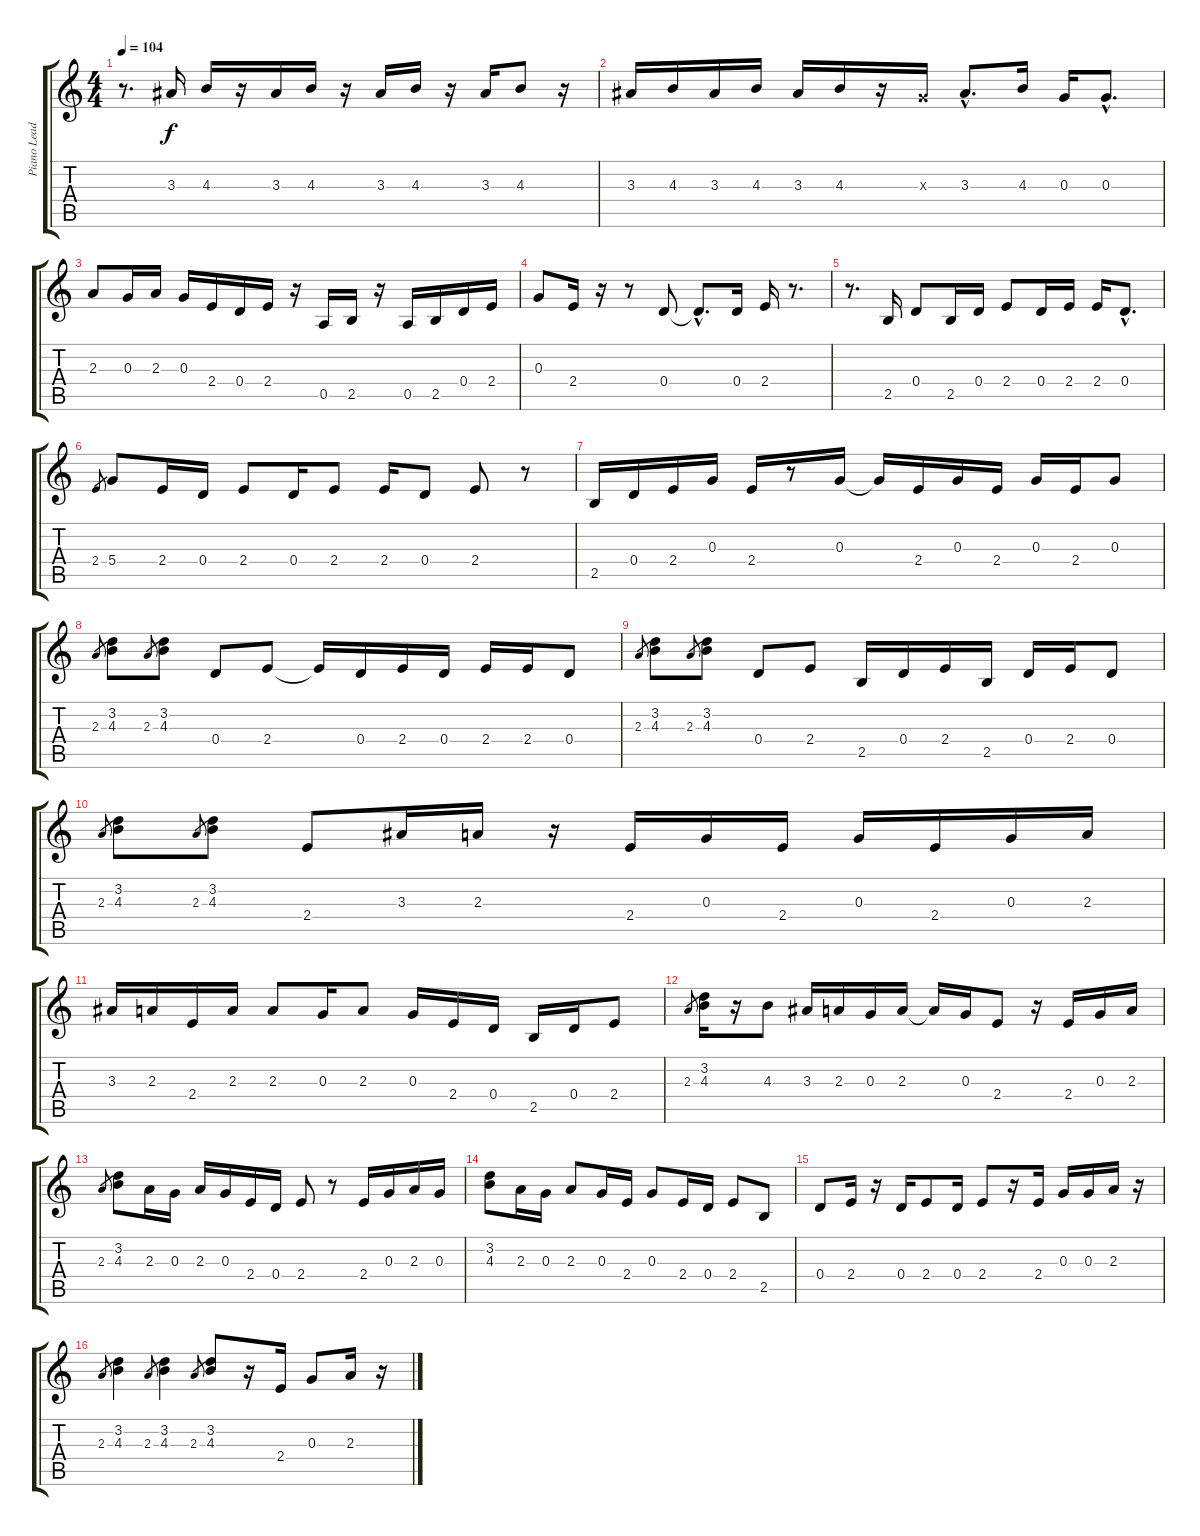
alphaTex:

\track ("Piano Lead" "Piano Lead") {instrument electricpiano1}
\staff {score tabs}
\tuning (E5 B4 G4 D4 A3 E3) {hide}
\ts (4 4)
\tempo 104
\clef g2
\ks c
r.8{d dy f} 3.3.16 4.3.16 r.16 3.3.16 4.3.16 r.16 3.3.16 4.3.16 r.16 3.3.16 4.3.8 r.16 |
3.3.16 4.3.16 3.3.16 4.3.16 3.3.16 4.3.16 r.16 0.3{x}.16 3.3{hac}.8{d} 4.3.16 0.3.16 0.3{hac}.8{d} |
2.3.8 0.3.16 2.3.16 0.3.16 2.4.16 0.4.16 2.4.16 r.16 0.5.16 2.5.16 r.16 0.5.16 2.5.16 0.4.16 2.4.16 |
0.3.8 2.4.16 r.16 r.8 0.4.8 0.4{hac t}.8{d} 0.4.16 2.4.16 r.8{d} |
r.8{d} 2.5.16 0.4.8 2.5.16 0.4.16 2.4.8 0.4.16 2.4.16 2.4.16 0.4{hac}.8{d} |
2.4.8{gr} 5.4.8 2.4.16 0.4.16 2.4.8 0.4.16 2.4.8 2.4.16 0.4.8 2.4.8 r.8 |
2.5.16 0.4.16 2.4.16 0.3.16 2.4.16 r.8 0.3.16 0.3{t}.16 2.4.16 0.3.16 2.4.16 0.3.16 2.4.16 0.3.8 |
2.3.8{gr} (3.2 4.3).8 2.3.8{gr} (3.2 4.3).8 0.4.8 2.4.8 2.4{t}.16 0.4.16 2.4.16 0.4.16 2.4.16 2.4.16 0.4.8 |
2.3.8{gr} (3.2 4.3).8 2.3.8{gr} (3.2 4.3).8 0.4.8 2.4.8 2.5.16 0.4.16 2.4.16 2.5.16 0.4.16 2.4.16 0.4.8 |
2.3.8{gr} (3.2 4.3).8 2.3.8{gr} (3.2 4.3).8 2.4.8 3.3.16 2.3.16 r.16 2.4.16 0.3.16 2.4.16 0.3.16 2.4.16 0.3.16 2.3.16 |
3.3.16 2.3.16 2.4.16 2.3.16 2.3.8 0.3.16 2.3.8 0.3.16 2.4.16 0.4.16 2.5.16 0.4.16 2.4.8 |
2.3.8{gr} (3.2 4.3).16 r.16 4.3.8 3.3.16 2.3.16 0.3.16 2.3.16 2.3{t}.16 0.3.16 2.4.8 r.16 2.4.16 0.3.16 2.3.16 |
2.3.8{gr} (3.2 4.3).8 2.3.16 0.3.16 2.3.16 0.3.16 2.4.16 0.4.16 2.4.8 r.8 2.4.16 0.3.16 2.3.16 0.3.16 |
(3.2 4.3).8 2.3.16 0.3.16 2.3.8 0.3.16 2.4.16 0.3.8 2.4.16 0.4.16 2.4.8 2.5.8 |
0.4.8 2.4.16 r.16 0.4.16 2.4.8 0.4.16 2.4.8 r.16 2.4.16 0.3.16 0.3.16 2.3.16 r.16 |
2.3.8{gr} (3.2 4.3).4 2.3.8{gr} (3.2 4.3).4 2.3.8{gr} (3.2 4.3).8 r.16 2.4.16 0.3.8 2.3.16 r.16
